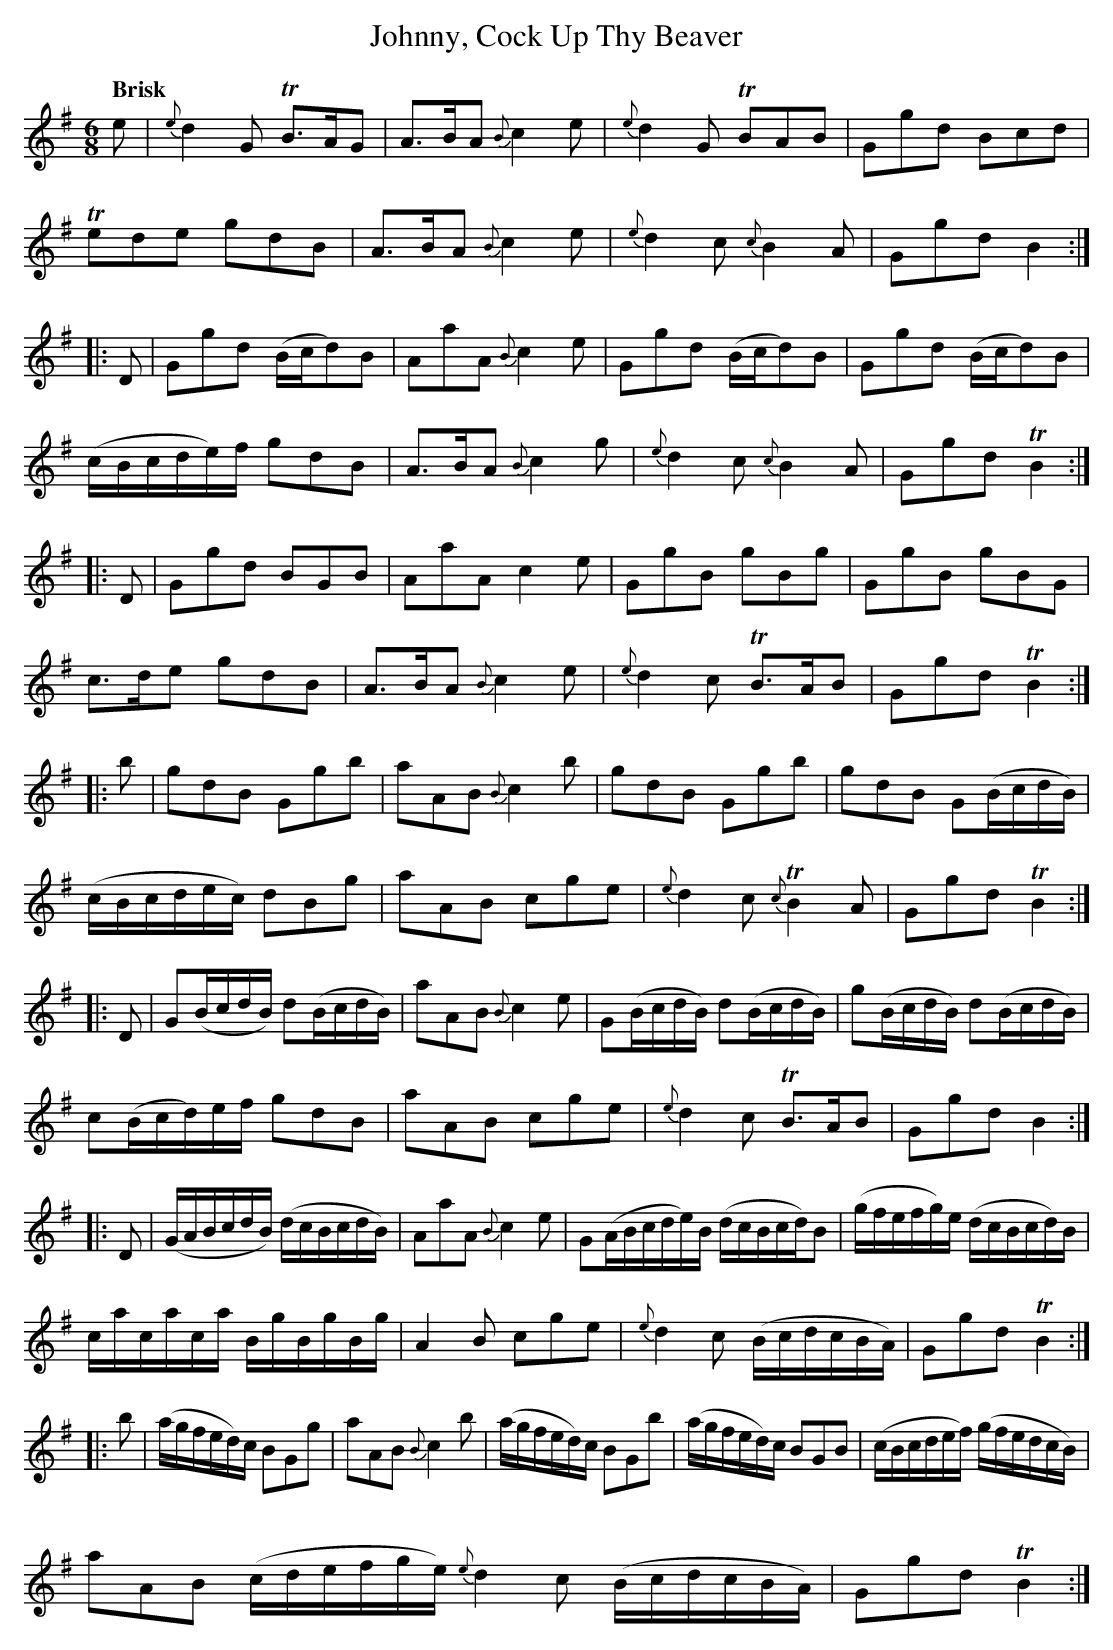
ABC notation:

X:1
T:Johnny, Cock Up Thy Beaver
M:6/8
L:1/8
Q:"Brisk"
K:G
e|{e}d2G TB>AG|A>BA {B}c2e|{e}d2G TBAB|Ggd Bcd|
Tede gdB|A>BA {B}c2e|{e}d2c {c}B2A|Ggd B2:|
|:D|Ggd (B/c/d)B|AaA {B}c2e|Ggd (B/c/d)B|Ggd (B/c/d)B|
(c/B/c/d/e/)f/ gdB|A>BA {B}c2g|{e}d2c {c}B2A|Ggd TB2:|
|:D|Ggd BGB|AaA c2e|GgB gBg|GgB gBG|
c>de gdB|A>BA {B}c2e|{e}d2c TB>AB|Ggd TB2:|
|:b|gdB Ggb|aAB {B}c2b|gdB Ggb|gdB G(B/c/d/B/)|
(c/B/c/d/e/c/) dBg|aAB cge|{e}d2c {c}TB2A|Ggd TB2:|
|:D|G(B/c/d/B/) d(B/c/d/B/)|aAB {B}c2e|G(B/c/d/B/) d(B/c/d/B/)|g(B/c/d/B/) d(B/c/d/B/)|
c(B/c/d/)e/f/ gdB|aAB cge|{e}d2c TB>AB|Ggd B2:|
|:D|(G/A/B/c/d/B/) (d/c/B/c/d/B/)|AaA {B}c2e|G(A/B/c/d/e/)B/ (d/c/B/c/d/)B|(g/f/e/f/g/)e/ (d/c/B/c/d/)B/|
c/a/c/a/c/a/ B/g/B/g/B/g/|A2B cge|{e}d2c (B/c/d/c/B/A/)|Ggd TB2:|
|:b|(a/g/f/e/d/)c/ BGg|aAB {B}c2b|(a/g/f/e/d/)c/ BGb|(a/g/f/e/d/)c/ BGB|(c/B/c/d/e/f/) (g/f/e/d/c/B/)|
aAB (c/d/e/f/g/e/) {e}d2c (B/c/d/c/B/A/)|Ggd TB2:|]
